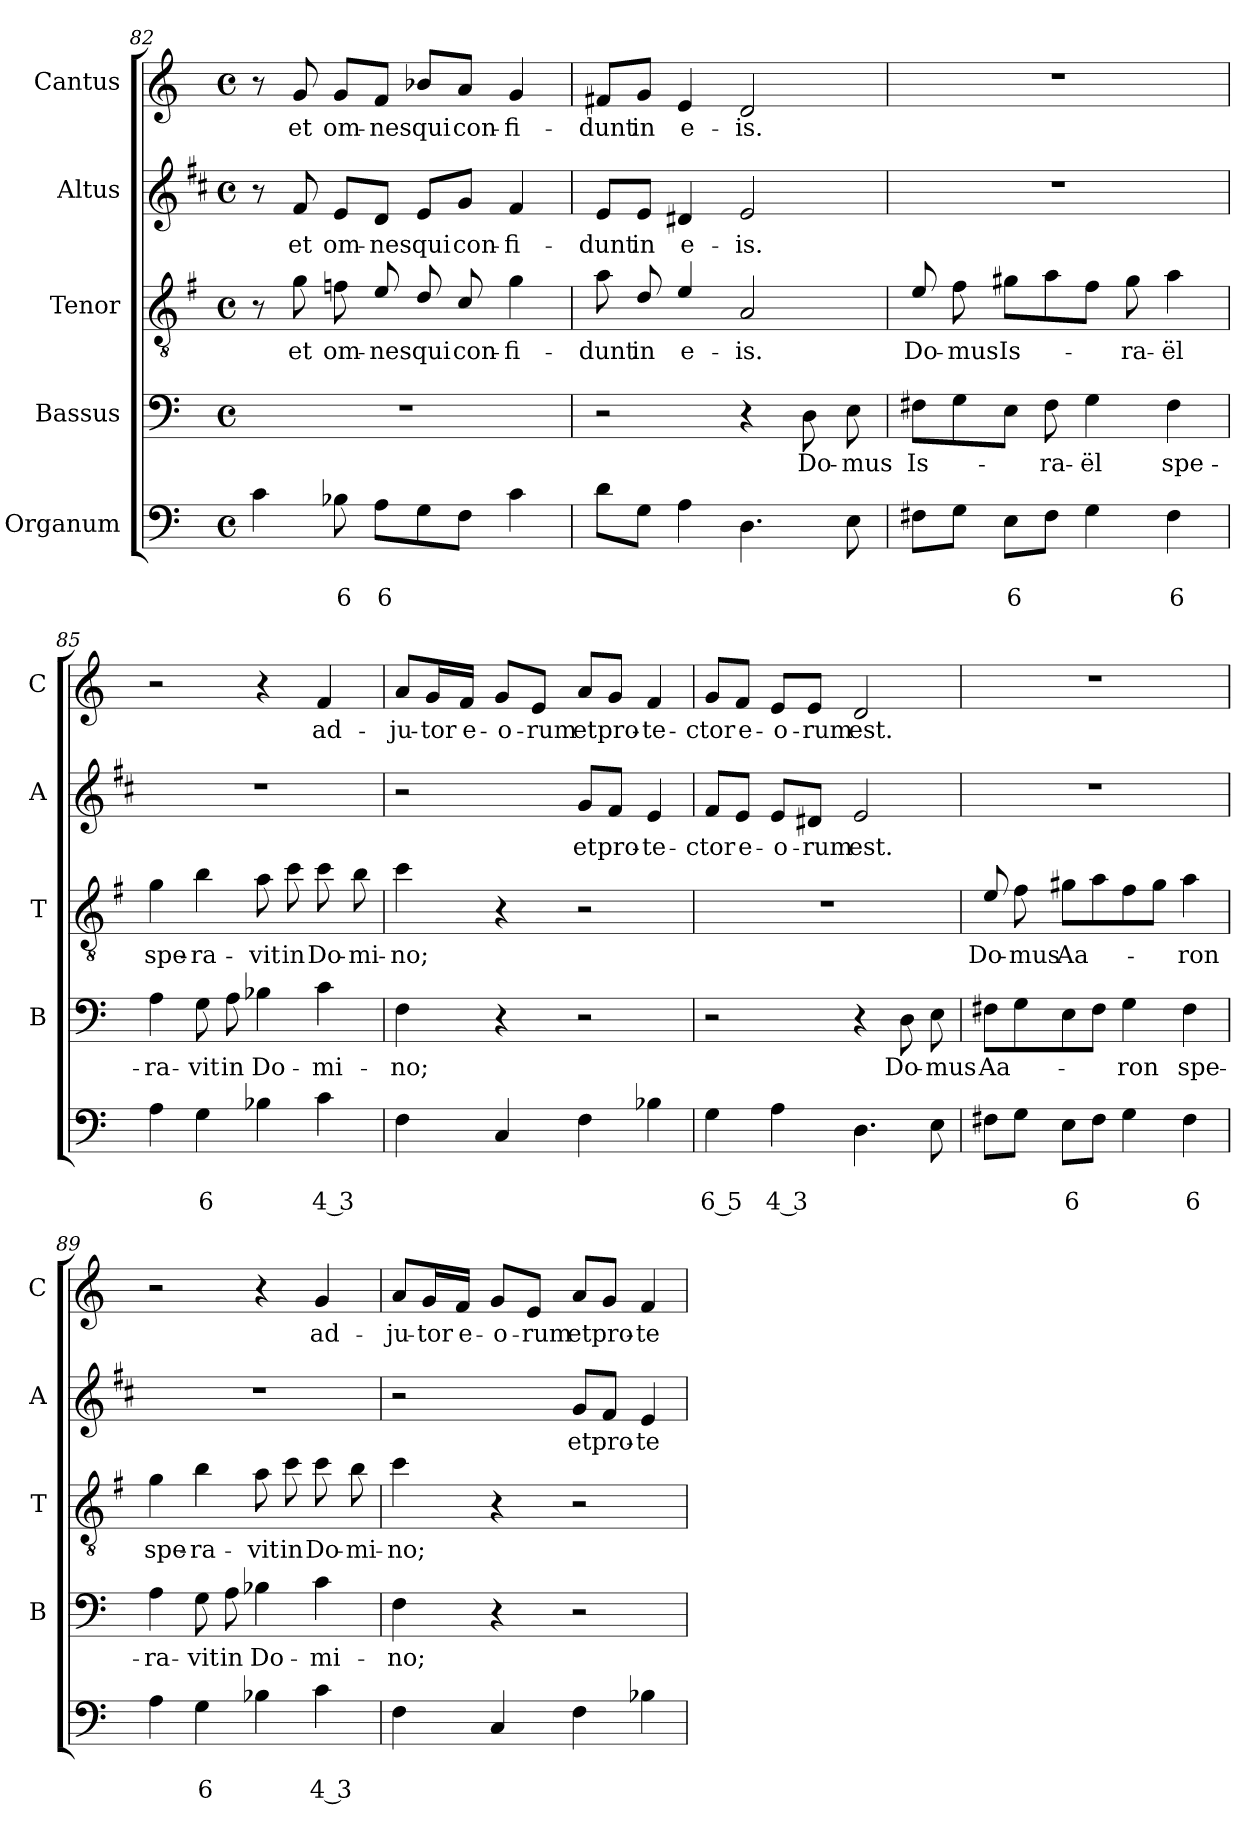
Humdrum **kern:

**kern	**text	**text	**kern	**text	**kern	**text	**kern	**text	**kern	**text
*part5	*part5	*part5	*part4	*part4	*part3	*part3	*part2	*part2	*part1	*part1
*staff5	*staff5	*staff5	*staff4	*staff4	*staff3	*staff3	*staff2	*staff2	*staff1	*staff1
*I"Organum	*	*	*I"Bassus	*	*I"Tenor	*	*I"Altus	*	*I"Cantus	*
*	*	*	*I'B	*	*I'T	*	*I'A	*	*I'C	*
!!LO:LB:g=z
*clefF4	*	*	*clefF4	*	*clefGv2	*	*clefG2	*	*clefG2	*
*	*	*	*	*	*ITrd4c7	*	*ITrd1c2	*	*	*
*k[]	*	*	*k[]	*	*k[]	*	*k[]	*	*k[]	*
*C:	*	*	*C:	*	*C:	*	*C:	*	*C:	*
*M4/4	*	*	*M4/4	*	*M4/4	*	*M4/4	*	*M4/4	*
*met(c)	*	*	*met(c)	*	*met(c)	*	*met(c)	*	*met(c)	*
=82	=82	=82	=82	=82	=82	=82	=82	=82	=82	=82
4c\	.	.	1r	.	8r	.	8r	.	8r	.
!	!	!	!	!	!	!LO:LY:b	!	!LO:LY:b	!	!LO:LY:b
.	.	.	.	.	8c\	et	8e/	et	8g/	et
!	!	!LO:LY:b	!	!	!	!LO:LY:b	!	!LO:LY:b	!	!LO:LY:b
8B-X\	.	6	.	.	8B-X\	om-	8d/L	om-	8g/L	om-
!	!	!LO:LY:b	!	!	!	!LO:LY:b	!	!LO:LY:b	!	!LO:LY:b
8A\L	.	6	.	.	8A/	-nes	8c/J	-nes	8f/J	-nes
!	!	!	!	!	!	!LO:LY:b	!	!LO:LY:b	!	!LO:LY:b
8G\	.	.	.	.	8G/	qui	8d/L	qui	8b-X/L	qui
!	!	!	!	!	!	!LO:LY:b	!	!LO:LY:b	!	!LO:LY:b
8F\J	.	.	.	.	8F/	con-	8f/J	con-	8a/J	con-
!	!	!	!	!	!	!LO:LY:b	!	!LO:LY:b	!	!LO:LY:b
4c\	.	.	.	.	4c\	-fi-	4e/	-fi-	4g/	-fi-
=83	=83	=83	=83	=83	=83	=83	=83	=83	=83	=83
!	!	!	!	!	!	!LO:LY:b	!	!LO:LY:b	!	!LO:LY:b
8d\L	.	.	2r	.	8d\	-dunt	8d/L	-dunt	8f#X/L	-dunt
!	!	!	!	!	!	!LO:LY:b	!	!LO:LY:b	!	!LO:LY:b
8G\J	.	.	.	.	8G/	in	8d/J	in	8g/J	in
!	!	!	!	!	!	!LO:LY:b	!	!LO:LY:b	!	!LO:LY:b
4A\	.	.	.	.	4A/	e-	4c#X/	e-	4e/	e-
!	!	!	!	!	!	!LO:LY:b	!	!LO:LY:b	!	!LO:LY:b
4.D\	.	.	4r	.	2D/	-is.	2d/	-is.	2d/	-is.
!	!	!	!	!LO:LY:b	!	!	!	!	!	!
.	.	.	8D\	Do-	.	.	.	.	.	.
!	!	!	!	!LO:LY:b	!	!	!	!	!	!
8E\	.	.	8E\	-mus	.	.	.	.	.	.
=84	=84	=84	=84	=84	=84	=84	=84	=84	=84	=84
!	!	!	!	!LO:LY:b	!	!LO:LY:b	!	!	!	!
8F#X\L	.	.	8F#X\L	Is-	8A/	Do-	1r	.	1r	.
!	!	!	!	!	!	!LO:LY:b	!	!	!	!
8G\J	.	.	8G\	.	8B\	-mus	.	.	.	.
!	!	!LO:LY:b	!	!	!	!LO:LY:b	!	!	!	!
8E\L	.	6	8E\J	.	8c#X\L	Is-	.	.	.	.
!	!	!	!	!LO:LY:b	!	!	!	!	!	!
8F#\J	.	.	8F#\	-ra-	8d\	.	.	.	.	.
!	!	!	!	!LO:LY:b	!	!	!	!	!	!
4G\	.	.	4G\	-ël	8B\J	.	.	.	.	.
!	!	!	!	!	!	!LO:LY:b	!	!	!	!
.	.	.	.	.	8c#\	-ra-	.	.	.	.
!	!	!LO:LY:b	!	!LO:LY:b	!	!LO:LY:b	!	!	!	!
4F#\	.	6	4F#\	spe-	4d\	-ël	.	.	.	.
=85	=85	=85	=85	=85	=85	=85	=85	=85	=85	=85
!	!	!	!	!LO:LY:b	!	!LO:LY:b	!	!	!	!
4A\	.	.	4A\	-ra-	4c\	spe-	1r	.	2r	.
!	!	!LO:LY:b	!	!LO:LY:b	!	!LO:LY:b	!	!	!	!
4G\	.	6	8G\	-vit	4e\	-ra-	.	.	.	.
!	!	!	!	!LO:LY:b	!	!	!	!	!	!
.	.	.	8A\	in	.	.	.	.	.	.
!	!	!	!	!LO:LY:b	!	!LO:LY:b	!	!	!	!
4B-X\	.	.	4B-X\	Do-	8d\	-vit	.	.	4r	.
!	!	!	!	!	!	!LO:LY:b	!	!	!	!
.	.	.	.	.	8f\	in	.	.	.	.
!	!	!LO:LY:b	!	!LO:LY:b	!	!LO:LY:b	!	!	!	!LO:LY:b
4c\	.	4 3	4c\	-mi-	8f\	Do-	.	.	4f/	ad-
!	!	!	!	!	!	!LO:LY:b	!	!	!	!
.	.	.	.	.	8e\	-mi-	.	.	.	.
!!LO:PB:g=z
=86	=86	=86	=86	=86	=86	=86	=86	=86	=86	=86
!	!	!	!	!LO:LY:b	!	!LO:LY:b	!	!	!	!LO:LY:b
4F\	.	.	4F\	-no;	4f\	-no;	2r	.	8a/L	-ju-
!	!	!	!	!	!	!	!	!	!	!LO:LY:b
.	.	.	.	.	.	.	.	.	16g/L	-tor
!	!	!	!	!	!	!	!	!	!	!LO:LY:b
.	.	.	.	.	.	.	.	.	16f/JJ	e-
!	!	!	!	!	!	!	!	!	!	!LO:LY:b
4C/	.	.	4r	.	4r	.	.	.	8g/L	-o-
!	!	!	!	!	!	!	!	!	!	!LO:LY:b
.	.	.	.	.	.	.	.	.	8e/J	-rum
!	!	!	!	!	!	!	!	!LO:LY:b	!	!LO:LY:b
4F\	.	.	2r	.	2r	.	8f/L	et	8a/L	et
!	!	!	!	!	!	!	!	!LO:LY:b	!	!LO:LY:b
.	.	.	.	.	.	.	8e/J	pro-	8g/J	pro-
!	!	!	!	!	!	!	!	!LO:LY:b	!	!LO:LY:b
4B-X\	.	.	.	.	.	.	4d/	-te-	4f/	-te-
=87	=87	=87	=87	=87	=87	=87	=87	=87	=87	=87
!	!	!LO:LY:b	!	!	!	!	!	!LO:LY:b	!	!LO:LY:b
4G\	.	6 5	2r	.	1r	.	8e/L	-ctor	8g/L	-ctor
!	!	!	!	!	!	!	!	!LO:LY:b	!	!LO:LY:b
.	.	.	.	.	.	.	8d/J	e-	8f/J	e-
!	!	!LO:LY:b	!	!	!	!	!	!LO:LY:b	!	!LO:LY:b
4A\	.	4 3	.	.	.	.	8d/L	-o-	8e/L	-o-
!	!	!	!	!	!	!	!	!LO:LY:b	!	!LO:LY:b
.	.	.	.	.	.	.	8c#X/J	-rum	8e/J	-rum
!	!	!	!	!	!	!	!	!LO:LY:b	!	!LO:LY:b
4.D\	.	.	4r	.	.	.	2d/	est.	2d/	est.
!	!	!	!	!LO:LY:b	!	!	!	!	!	!
.	.	.	8D\	Do-	.	.	.	.	.	.
!	!	!	!	!LO:LY:b	!	!	!	!	!	!
8E\	.	.	8E\	-mus	.	.	.	.	.	.
=88	=88	=88	=88	=88	=88	=88	=88	=88	=88	=88
!	!	!	!	!LO:LY:b	!	!LO:LY:b	!	!	!	!
8F#X\L	.	.	8F#X\L	Aa-	8A/	Do-	1r	.	1r	.
!	!	!	!	!	!	!LO:LY:b	!	!	!	!
8G\J	.	.	8G\	.	8B\	-mus	.	.	.	.
!	!	!LO:LY:b	!	!	!	!LO:LY:b	!	!	!	!
8E\L	.	6	8E\	.	8c#X\L	Aa-	.	.	.	.
8F#\J	.	.	8F#\J	.	8d\	.	.	.	.	.
!	!	!	!	!LO:LY:b	!	!	!	!	!	!
4G\	.	.	4G\	-ron	8B\	.	.	.	.	.
.	.	.	.	.	8c#\J	.	.	.	.	.
!	!	!LO:LY:b	!	!LO:LY:b	!	!LO:LY:b	!	!	!	!
4F#\	.	6	4F#\	spe-	4d\	-ron	.	.	.	.
=89	=89	=89	=89	=89	=89	=89	=89	=89	=89	=89
!	!	!	!	!LO:LY:b	!	!LO:LY:b	!	!	!	!
4A\	.	.	4A\	-ra-	4c\	spe-	1r	.	2r	.
!	!	!LO:LY:b	!	!LO:LY:b	!	!LO:LY:b	!	!	!	!
4G\	.	6	8G\	-vit	4e\	-ra-	.	.	.	.
!	!	!	!	!LO:LY:b	!	!	!	!	!	!
.	.	.	8A\	in	.	.	.	.	.	.
!	!	!	!	!LO:LY:b	!	!LO:LY:b	!	!	!	!
4B-X\	.	.	4B-X\	Do-	8d\	-vit	.	.	4r	.
!	!	!	!	!	!	!LO:LY:b	!	!	!	!
.	.	.	.	.	8f\	in	.	.	.	.
!	!	!LO:LY:b	!	!LO:LY:b	!	!LO:LY:b	!	!	!	!LO:LY:b
4c\	.	4 3	4c\	-mi-	8f\	Do-	.	.	4g/	ad-
!	!	!	!	!	!	!LO:LY:b	!	!	!	!
.	.	.	.	.	8e\	-mi-	.	.	.	.
!!LO:LB:g=z
=90	=90	=90	=90	=90	=90	=90	=90	=90	=90	=90
!	!	!	!	!LO:LY:b	!	!LO:LY:b	!	!	!	!LO:LY:b
4F\	.	.	4F\	-no;	4f\	-no;	2r	.	8a/L	-ju-
!	!	!	!	!	!	!	!	!	!	!LO:LY:b
.	.	.	.	.	.	.	.	.	16g/L	-tor
!	!	!	!	!	!	!	!	!	!	!LO:LY:b
.	.	.	.	.	.	.	.	.	16f/JJ	e-
!	!	!	!	!	!	!	!	!	!	!LO:LY:b
4C/	.	.	4r	.	4r	.	.	.	8g/L	-o-
!	!	!	!	!	!	!	!	!	!	!LO:LY:b
.	.	.	.	.	.	.	.	.	8e/J	-rum
!	!	!	!	!	!	!	!	!LO:LY:b	!	!LO:LY:b
4F\	.	.	2r	.	2r	.	8f/L	et	8a/L	et
!	!	!	!	!	!	!	!	!LO:LY:b	!	!LO:LY:b
.	.	.	.	.	.	.	8e/J	pro-	8g/J	pro-
!	!	!	!	!	!	!	!	!LO:LY:b	!	!LO:LY:b
4B-X\	.	.	.	.	.	.	4d/	-te-	4f/	-te-
=	=	=	=	=	=	=	=	=	=	=
*-	*-	*-	*-	*-	*-	*-	*-	*-	*-	*-
